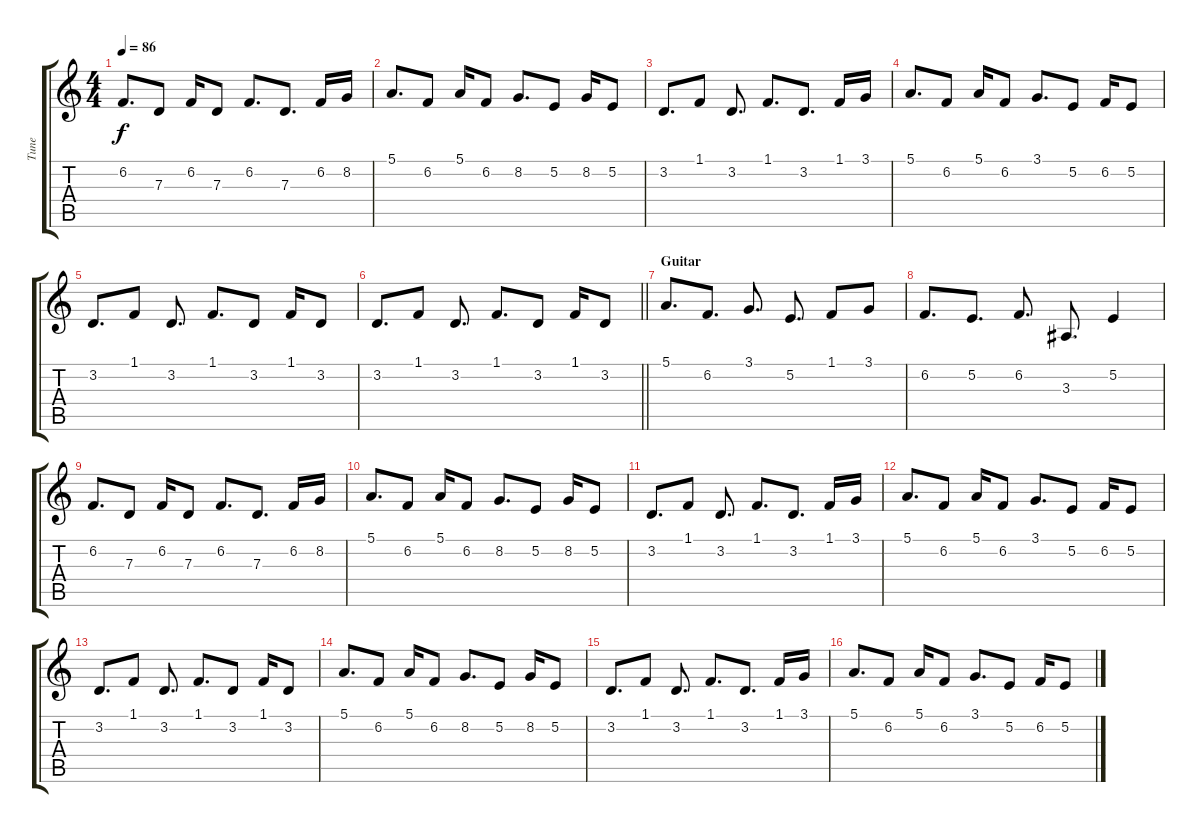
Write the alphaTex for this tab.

\track ("Tune" "Tune") {instrument dulcimer}
\staff {score tabs}
\tuning (E4 B3 G3 D3 A2 E2) {hide}
\ts (4 4)
\tempo 86
\clef g2
\ks c
6.2.8{d dy f} 7.3.8 6.2.16 7.3.8 6.2.8{d} 7.3.8{d} 6.2.16 8.2.16 |
5.1.8{d} 6.2.8 5.1.16 6.2.8 8.2.8{d} 5.2.8 8.2.16 5.2.8 |
3.2.8{d} 1.1.8 3.2.8{d} 1.1.8{d} 3.2.8{d} 1.1.16 3.1.16 |
5.1.8{d} 6.2.8 5.1.16 6.2.8 3.1.8{d} 5.2.8 6.2.16 5.2.8 |
3.2.8{d} 1.1.8 3.2.8{d} 1.1.8{d} 3.2.8 1.1.16 3.2.8 |
\barLineRight lightlight
3.2.8{d} 1.1.8 3.2.8{d} 1.1.8{d} 3.2.8 1.1.16 3.2.8 |
\section ("" "Guitar ")
5.1.8{d} 6.2.8{d} 3.1.8{d} 5.2.8{d} 1.1.8 3.1.8 |
6.2.8{d} 5.2.8{d} 6.2.8{d} 3.3.8{d} 5.2.4 |
6.2.8{d} 7.3.8 6.2.16 7.3.8 6.2.8{d} 7.3.8{d} 6.2.16 8.2.16 |
5.1.8{d} 6.2.8 5.1.16 6.2.8 8.2.8{d} 5.2.8 8.2.16 5.2.8 |
3.2.8{d} 1.1.8 3.2.8{d} 1.1.8{d} 3.2.8{d} 1.1.16 3.1.16 |
5.1.8{d} 6.2.8 5.1.16 6.2.8 3.1.8{d} 5.2.8 6.2.16 5.2.8 |
3.2.8{d} 1.1.8 3.2.8{d} 1.1.8{d} 3.2.8 1.1.16 3.2.8 |
5.1.8{d} 6.2.8 5.1.16 6.2.8 8.2.8{d} 5.2.8 8.2.16 5.2.8 |
3.2.8{d} 1.1.8 3.2.8{d} 1.1.8{d} 3.2.8{d} 1.1.16 3.1.16 |
5.1.8{d} 6.2.8 5.1.16 6.2.8 3.1.8{d} 5.2.8 6.2.16 5.2.8
